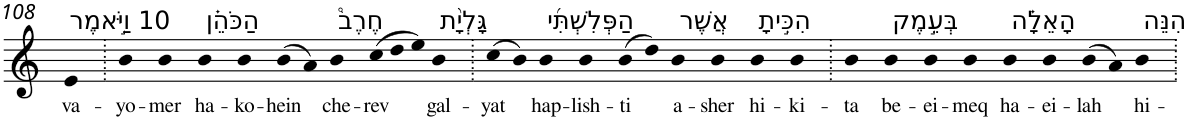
**kern	**text
*part1	*part1
*staff1	*staff1
*I"Piano	*
*I'Pno	*
!!LO:PB:g=z
*clefG2	*
*k[]	*
=108	=108
!LO:TX:a:t=10 וַיֹּ֣אמֶר	!
!	!LO:LY:b
4e	va-
=109.	=109.
!	!LO:LY:b
4b	-yo-
!	!LO:LY:b
4b	-mer
!LO:TX:a:t=הַכֹּהֵ֗ן	!
!	!LO:LY:b
4b	ha-
!	!LO:LY:b
4b	-ko-
!	!LO:LY:b
(>8b	-hein
8a)	.
!LO:TX:a:t=חֶרֶב֩	!
!	!LO:LY:b
4b	che-
*Xtuplet	*
!	!LO:LY:b
(>12cc	-rev
12dd	.
12ee)	.
!LO:TX:a:t=גָּלְיָ֨ת	!
!	!LO:LY:b
4b	gal-
=110.	=110.
!	!LO:LY:b
(>8cc	-yat
8b)	.
!LO:TX:a:t=הַפְּלִשְׁתִּ֜י	!
!	!LO:LY:b
4b	hap-
!	!LO:LY:b
4b	-lish-
!	!LO:LY:b
(>8b	-ti
8dd)	.
!LO:TX:a:t=אֲשֶׁר	!
!	!LO:LY:b
4b	a-
!	!LO:LY:b
4b	-sher
!LO:TX:a:t=הִכִּ֣יתָ	!
!	!LO:LY:b
4b	hi-
!	!LO:LY:b
4b	-ki-
=111.	=111.
!	!LO:LY:b
4b	-ta
!LO:TX:a:t=בְּעֵ֣מֶק	!
!	!LO:LY:b
4b	be-
!	!LO:LY:b
4b	-ei-
!	!LO:LY:b
4b	-meq
!LO:TX:a:t=הָאֵלָ֗ה	!
!	!LO:LY:b
4b	ha-
!	!LO:LY:b
4b	-ei-
!	!LO:LY:b
(>8b	-lah
8a)	.
!LO:TX:a:t=הִנֵּה	!
!	!LO:LY:b
4b	hi-
=.	=.
*-	*-
